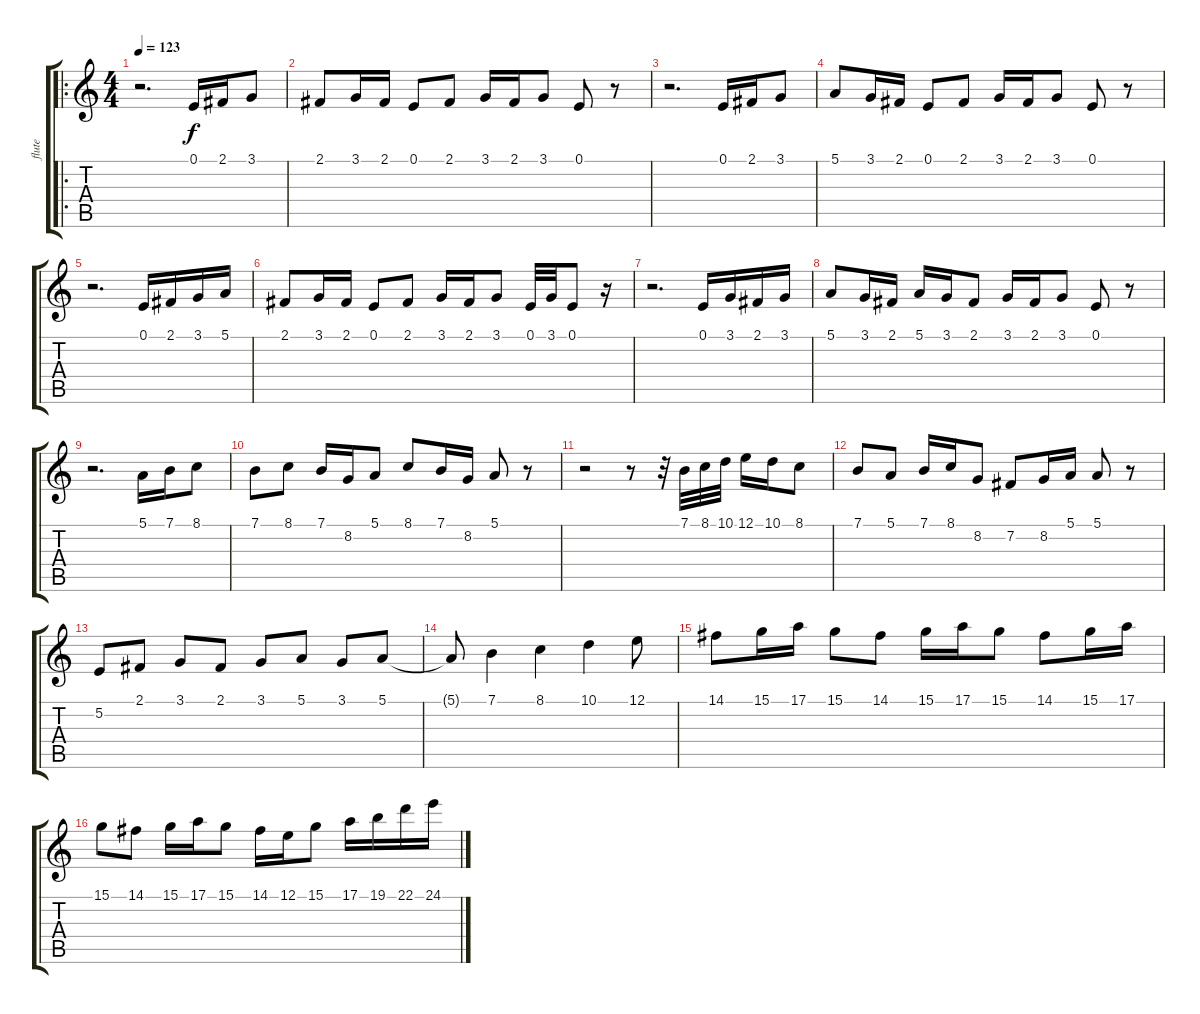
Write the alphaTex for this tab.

\track ("flute" "flute") {instrument flute}
\staff {score tabs}
\tuning (E4 B3 G3 D3 A2 E2) {hide}
\ro
\ts (4 4)
\tempo 123
\clef g2
\ks c
r.2{d dy f instrument flute} 0.1.16 2.1.16 3.1.8 |
2.1.8 3.1.16 2.1.16 0.1.8 2.1.8 3.1.16 2.1.16 3.1.8 0.1.8 r.8 |
r.2{d} 0.1.16 2.1.16 3.1.8 |
5.1.8 3.1.16 2.1.16 0.1.8 2.1.8 3.1.16 2.1.16 3.1.8 0.1.8 r.8 |
r.2{d} 0.1.16 2.1.16 3.1.16 5.1.16 |
2.1.8 3.1.16 2.1.16 0.1.8 2.1.8 3.1.16 2.1.16 3.1.8 0.1.32 3.1.32 0.1.8 r.16 |
r.2{d} 0.1.16 3.1.16 2.1.16 3.1.16 |
5.1.8 3.1.16 2.1.16 5.1.16 3.1.16 2.1.8 3.1.16 2.1.16 3.1.8 0.1.8 r.8 |
r.2{d} 5.1.16 7.1.16 8.1.8 |
7.1.8 8.1.8 7.1.16 8.2.16 5.1.8 8.1.8 7.1.16 8.2.16 5.1.8 r.8 |
r.2 r.8 r.32 7.1.32 8.1.32 10.1.32 12.1.16 10.1.16 8.1.8 |
7.1.8 5.1.8 7.1.16 8.1.16 8.2.8 7.2.8 8.2.16 5.1.16 5.1.8 r.8 |
5.2.8 2.1.8 3.1.8 2.1.8 3.1.8 5.1.8 3.1.8 5.1.8 |
5.1{t}.8 7.1.4 8.1.4 10.1.4 12.1.8 |
14.1.8 15.1.16 17.1.16 15.1.8 14.1.8 15.1.16 17.1.16 15.1.8 14.1.8 15.1.16 17.1.16 |
15.1.8 14.1.8 15.1.16 17.1.16 15.1.8 14.1.16 12.1.16 15.1.8 17.1.16 19.1.16 22.1.16 24.1.16
